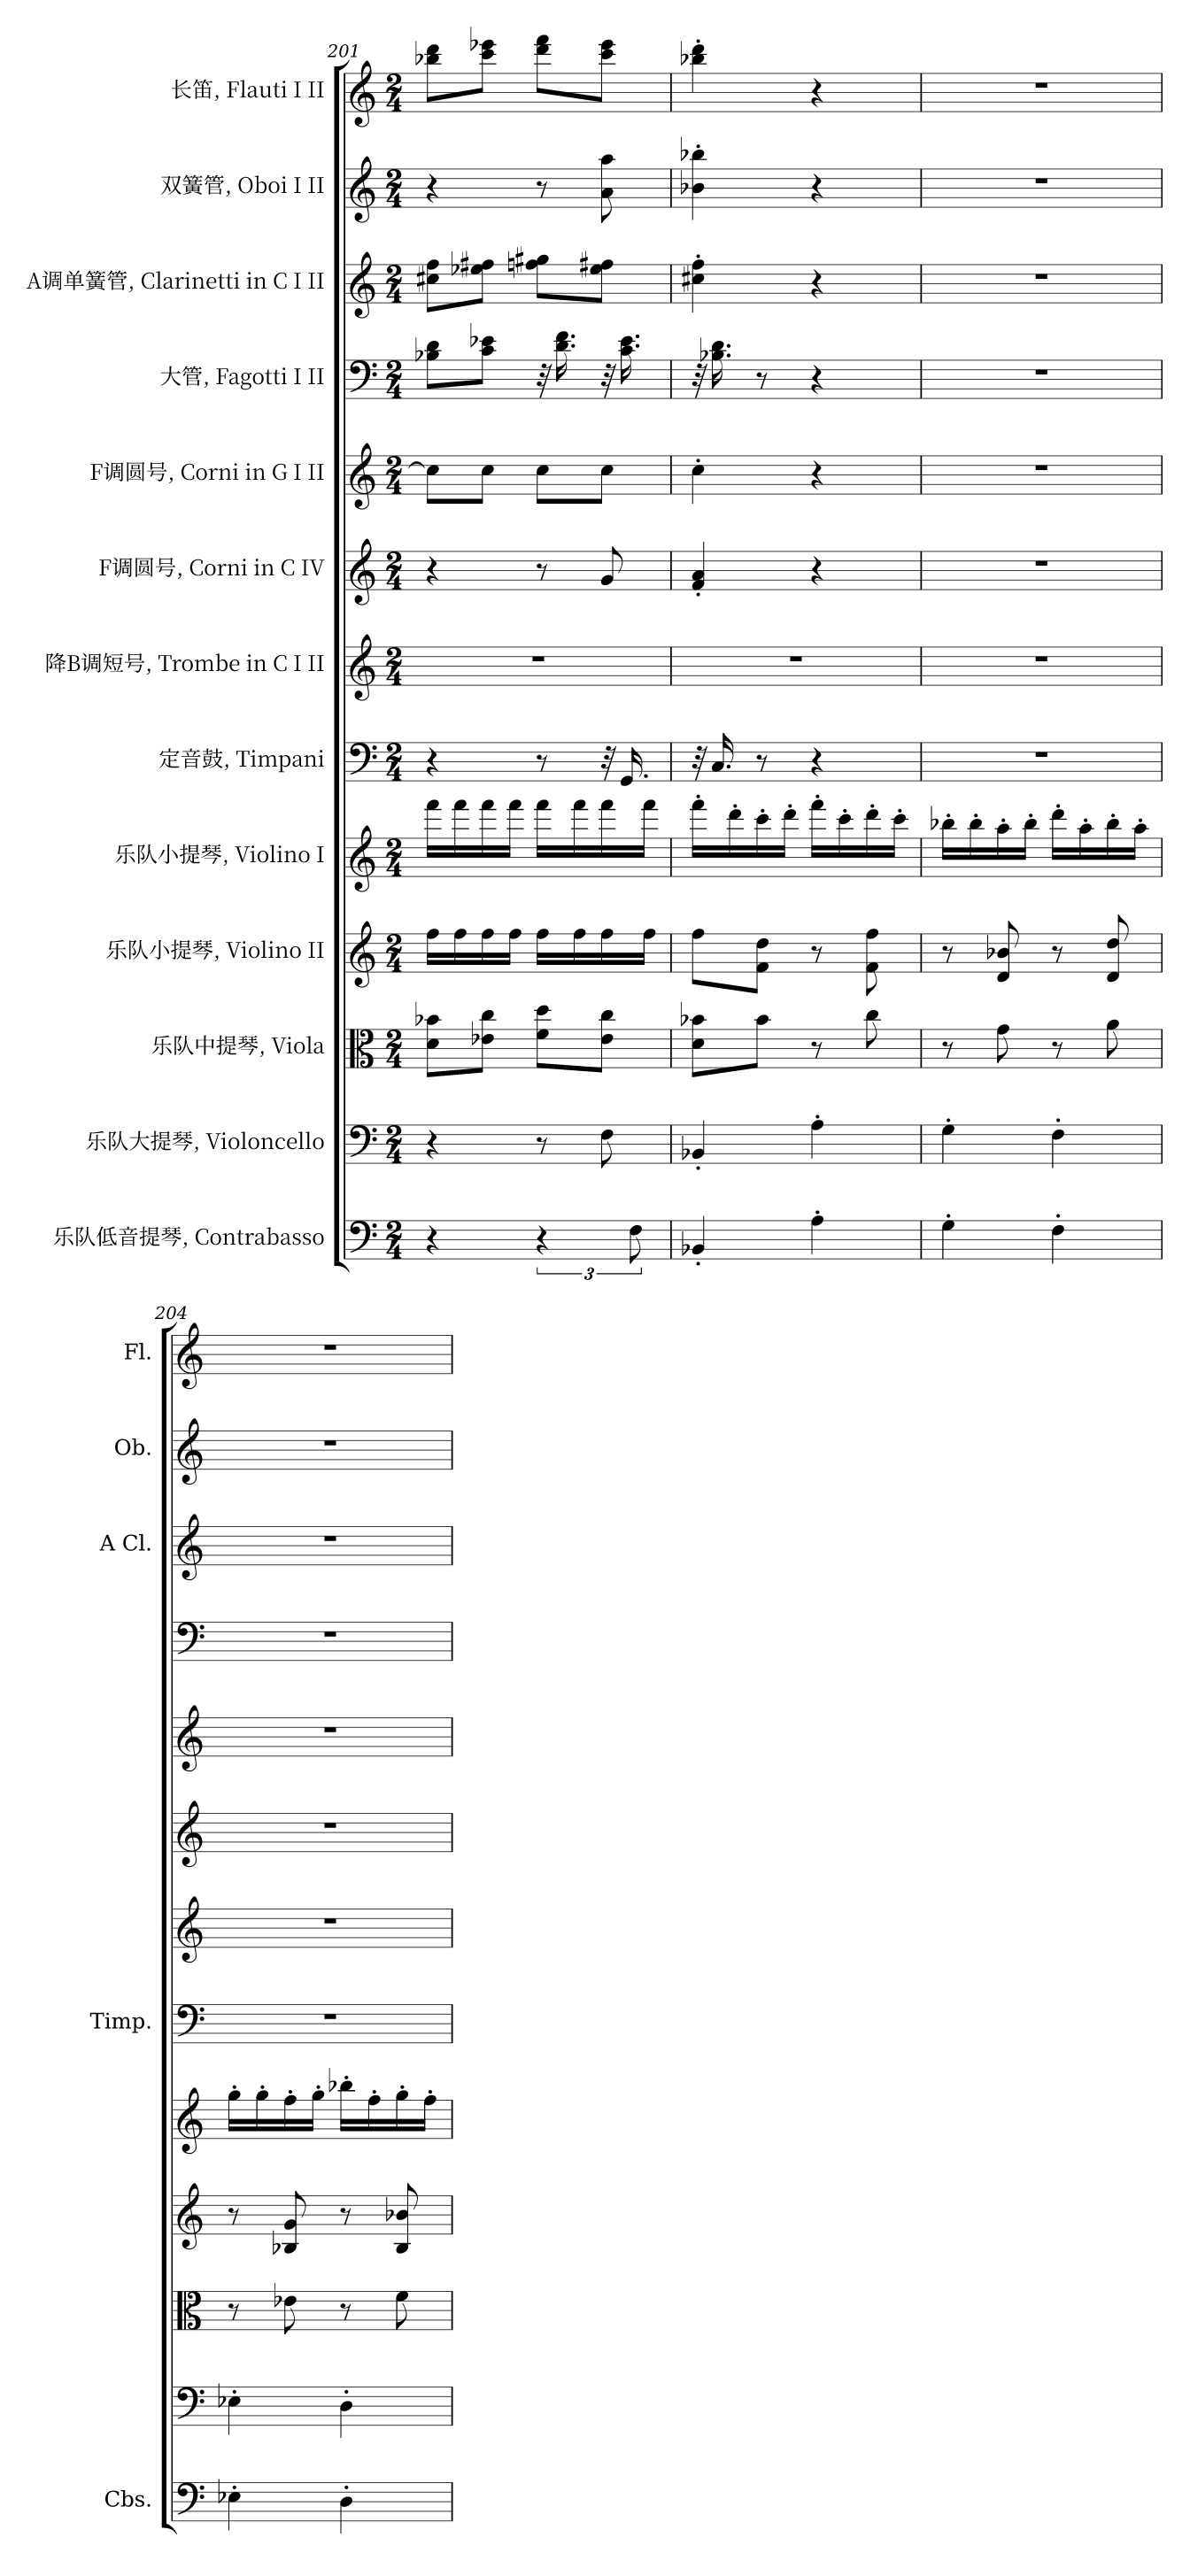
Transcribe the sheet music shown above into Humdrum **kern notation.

**kern	**kern	**kern	**kern	**kern	**kern	**kern	**kern	**kern	**kern	**kern	**kern	**kern
*part13	*part12	*part11	*part10	*part9	*part8	*part7	*part6	*part5	*part4	*part3	*part2	*part1
*staff13	*staff12	*staff11	*staff10	*staff9	*staff8	*staff7	*staff6	*staff5	*staff4	*staff3	*staff2	*staff1
*I"乐队低音提琴, Contrabasso	*I"乐队大提琴, Violoncello	*I"乐队中提琴, Viola	*I"乐队小提琴, Violino II	*I"乐队小提琴, Violino I	*I"定音鼓, Timpani	*I"降B调短号, Trombe in C I II	*I"F调圆号, Corni in C IV	*I"F调圆号, Corni in G I II	*I"大管, Fagotti I II	*I"A调单簧管, Clarinetti in C I II	*I"双簧管, Oboi I II	*I"长笛, Flauti I II
*I'Cbs.	*	*	*	*	*I'Timp.	*	*	*	*	*I'A Cl.	*I'Ob.	*I'Fl.
*clefF4	*clefF4	*clefC3	*clefG2	*clefG2	*clefF4	*clefG2	*clefG2	*clefG2	*clefF4	*clefG2	*clefG2	*clefG2
*ITrd7c12	*	*	*	*	*	*ITrd1c2	*ITrd4c7	*ITrd4c7	*	*ITrd2c3	*	*
*k[]	*k[]	*k[]	*k[]	*k[]	*k[]	*k[b-e-]	*k[b-]	*k[b-]	*k[]	*k[f#c#g#]	*k[]	*k[]
*M2/4	*M2/4	*M2/4	*M2/4	*M2/4	*M2/4	*M2/4	*M2/4	*M2/4	*M2/4	*M2/4	*M2/4	*M2/4
*MM125	*MM125	*MM125	*MM125	*MM125	*MM125	*MM125	*MM125	*MM125	*MM125	*MM125	*MM125	*MM125
=201	=201	=201	=201	=201	=201	=201	=201	=201	=201	=201	=201	=201
4r	4r	8d\ 8b-X\L	16ff\LL	16fff\LL	4r	2r	4r	8f\L]	8B-X\ 8d\L	8a#X\ 8dd\L	4r	8bb-X\ 8ddd\L
.	.	.	16ff\	16fff\	.	.	.	.	.	.	.	.
.	.	8e-X\ 8cc\J	16ff\	16fff\	.	.	.	8f\J	8c\ 8e-X\J	8ccn\ 8dd#X\J	.	8ccc\ 8eee-X\J
.	.	.	16ff\JJ	16fff\JJ	.	.	.	.	.	.	.	.
*	*	*	*	*	*	*	*	*	*	*	*	*MM135
6r	8r	8f\ 8dd\L	16ff\LL	16fff\LL	8r	.	8r	8f\L	32r	8ddn\ 8ee#X\L	8r	8ddd\ 8fff\L
.	.	.	.	.	.	.	.	.	16.d\ 16.f\	.	.	.
.	.	.	16ff\	16fff\	.	.	.	.	.	.	.	.
.	8F\	8e-\ 8cc\J	16ff\	16fff\	32r	.	8c/	8f\J	32r	8cc\ 8dd#X\J	8a\ 8aa\	8ccc\ 8eee-\J
.	.	.	.	.	16.GG/	.	.	.	16.c\ 16.e-\	.	.	.
12FF\	.	.	.	.	.	.	.	.	.	.	.	.
.	.	.	16ff\JJ	16fff\JJ	.	.	.	.	.	.	.	.
!!LO:PB:g=z
=202	=202	=202	=202	=202	=202	=202	=202	=202	=202	=202	=202	=202
*	*	*	*	*	*	*	*	*	*	*	*	*MM125
4BBB-X'/	4BB-X'/	8d\ 8b-X\L	8ff\L	16fff'\LL	32r	2r	4B-/' 4d/'	4f'\	32r	4a#X\' 4dd\'	4b-X\' 4bb-X\'	4bb-X\' 4ddd\'
.	.	.	.	.	16.C/	.	.	.	16.B-X\ 16.d\	.	.	.
.	.	.	.	16ddd'\	.	.	.	.	.	.	.	.
.	.	8b-\J	8f\ 8dd\J	16ccc'\	8r	.	.	.	8r	.	.	.
.	.	.	.	16ddd'\JJ	.	.	.	.	.	.	.	.
*	*	*	*	*	*	*	*	*	*	*	*	*MM135
4AA'\	4A'\	8r	8r	16fff'\LL	4r	.	4r	4r	4r	4r	4r	4r
.	.	.	.	16ccc'\	.	.	.	.	.	.	.	.
.	.	8cc\	8f\ 8ff\	16ddd'\	.	.	.	.	.	.	.	.
.	.	.	.	16ccc'\JJ	.	.	.	.	.	.	.	.
=203	=203	=203	=203	=203	=203	=203	=203	=203	=203	=203	=203	=203
*	*	*	*	*	*	*	*	*	*	*	*	*MM125
4GG'\	4G'\	8r	8r	16bb-X'\LL	2r	2r	2r	2r	2r	2r	2r	2r
.	.	.	.	16bb-'\	.	.	.	.	.	.	.	.
.	.	8g\	8d/ 8b-X/	16aa'\	.	.	.	.	.	.	.	.
.	.	.	.	16bb-'\JJ	.	.	.	.	.	.	.	.
4FF'\	4F'\	8r	8r	16ddd'\LL	.	.	.	.	.	.	.	.
.	.	.	.	16aa'\	.	.	.	.	.	.	.	.
.	.	8a\	8d/ 8dd/	16bb-'\	.	.	.	.	.	.	.	.
.	.	.	.	16aa'\JJ	.	.	.	.	.	.	.	.
=204	=204	=204	=204	=204	=204	=204	=204	=204	=204	=204	=204	=204
*	*	*	*	*	*	*	*	*	*	*	*	*MM125
4EE-X'\	4E-X'\	8r	8r	16gg'\LL	2r	2r	2r	2r	2r	2r	2r	2r
.	.	.	.	16gg'\	.	.	.	.	.	.	.	.
.	.	8e-X\	8B-X/ 8g/	16ff'\	.	.	.	.	.	.	.	.
.	.	.	.	16gg'\JJ	.	.	.	.	.	.	.	.
4DD'\	4D'\	8r	8r	16bb-X'\LL	.	.	.	.	.	.	.	.
.	.	.	.	16ff'\	.	.	.	.	.	.	.	.
.	.	8f\	8B-/ 8b-X/	16gg'\	.	.	.	.	.	.	.	.
.	.	.	.	16ff'\JJ	.	.	.	.	.	.	.	.
=	=	=	=	=	=	=	=	=	=	=	=	=
*-	*-	*-	*-	*-	*-	*-	*-	*-	*-	*-	*-	*-
